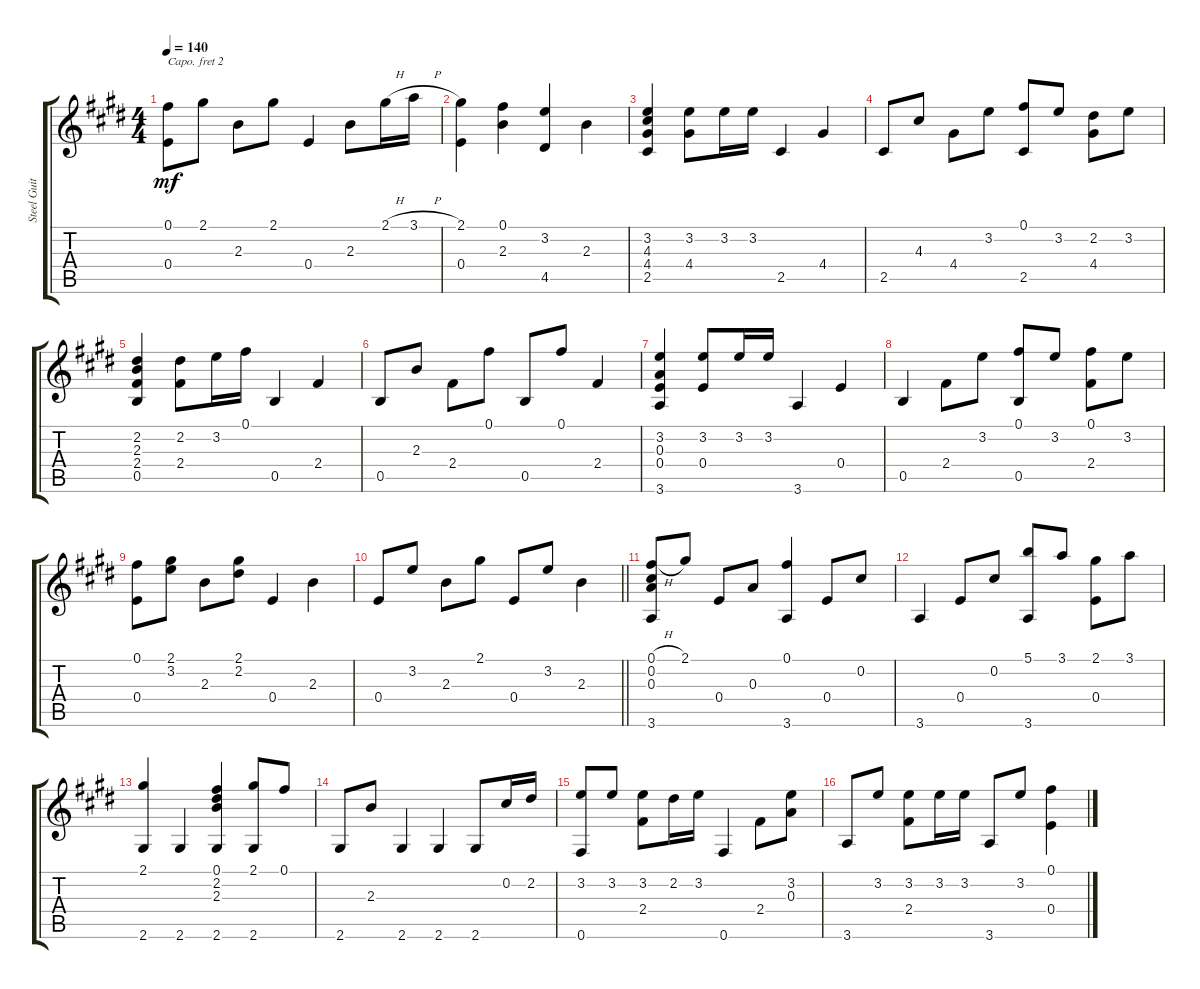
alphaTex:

\track ("Steel Guitar" "Steel Guit") {instrument acousticguitarsteel}
\staff {score tabs}
\capo 2
\tuning (E4 B3 G3 D3 A2 E2) {hide}
\ts (4 4)
\tempo 140
\clef g2
\ks e
(0.1 0.4).8{dy mf} 2.1.8 2.3.8 2.1.8 0.4.4 2.3.8 2.1{h}.16 3.1{h}.16 |
(2.1 0.4).4 (0.1 2.3).4 (3.2 4.5).4 2.3.4 |
(3.2 4.3 4.4 2.5).4 (3.2 4.4).8 3.2.16 3.2.16 2.5.4 4.4.4 |
2.5.8 4.3.8 4.4.8 3.2.8 (0.1 2.5).8 3.2.8 (2.2 4.4).8 3.2.8 |
(2.2 2.3 2.4 0.5).4 (2.2 2.4).8 3.2.16 0.1.16 0.5.4 2.4.4 |
0.5.8 2.3.8 2.4.8 0.1.8 0.5.8 0.1.8 2.4.4 |
(3.2 0.3 0.4 3.6).4 (3.2 0.4).8 3.2.16 3.2.16 3.6.4 0.4.4 |
0.5.4 2.4.8 3.2.8 (0.1 0.5).8 3.2.8 (0.1 2.4).8 3.2.8 |
(0.1 0.4).8 (2.1 3.2).8 2.3.8 (2.1 2.2).8 0.4.4 2.3.4 |
\barLineRight lightlight
0.4.8 3.2.8 2.3.8 2.1.8 0.4.8 3.2.8 2.3.4 |
(0.1{h} 0.2 0.3 3.6).8 2.1.8 0.4.8 0.3.8 (0.1 3.6).4 0.4.8 0.2.8 |
3.6.4 0.4.8 0.2.8 (5.1 3.6).8 3.1.8 (2.1 0.4).8 3.1.8 |
(2.1 2.6).4 2.6.4 (0.1 2.2 2.3 2.6).4 (2.1 2.6).8 0.1.8 |
2.6.8 2.3.8 2.6.4 2.6.4 2.6.8 0.2.16 2.2.16 |
(3.2 0.6).8 3.2.8 (3.2 2.4).8 2.2.16 3.2.16 0.6.4 2.4.8 (3.2 0.3).8 |
3.6.8 3.2.8 (3.2 2.4).8 3.2.16 3.2.16 3.6.8 3.2.8 (0.1 0.4).4
